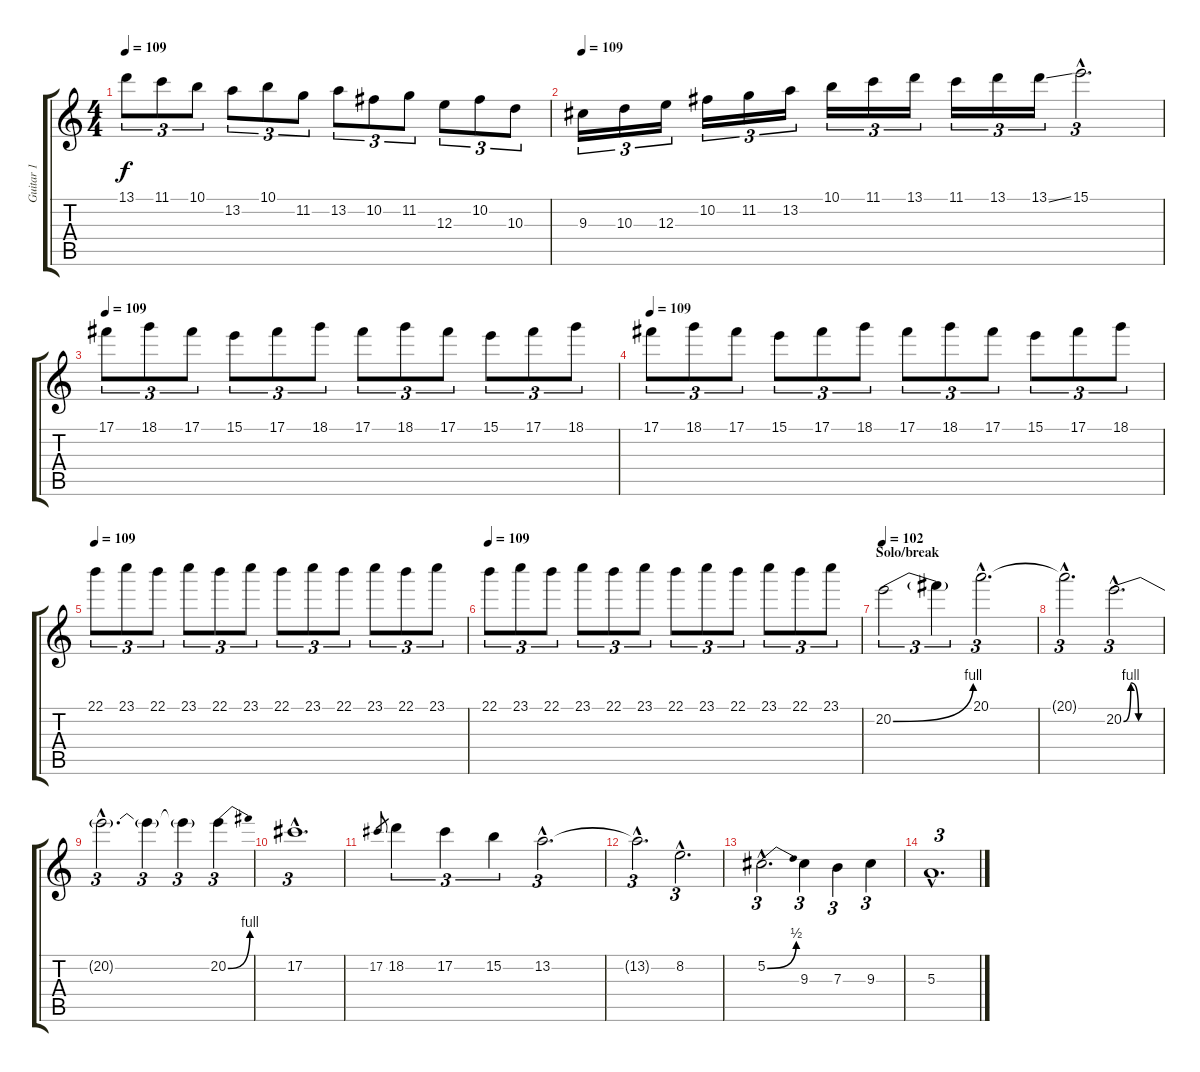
\track ("Guitar 1" "Guitar 1") {instrument distortionguitar}
\staff {score tabs}
\tuning (Db4 Ab3 E3 B2 Gb2 Db2) {hide}
\ts (4 4)
\tempo 109
\clef g2
\ks c
13.1.8{tu (3 2) dy f} 11.1.8{tu (3 2)} 10.1.8{tu (3 2)} 13.2.8{tu (3 2)} 10.1.8{tu (3 2)} 11.2.8{tu (3 2)} 13.2.8{tu (3 2)} 10.2.8{tu (3 2)} 11.2.8{tu (3 2)} 12.3.8{tu (3 2)} 10.2.8{tu (3 2)} 10.3.8{tu (3 2)} |
\tempo 109
9.3.16{tu (3 2)} 10.3.16{tu (3 2)} 12.3.16{tu (3 2)} 10.2.16{tu (3 2)} 11.2.16{tu (3 2)} 13.2.16{tu (3 2)} 10.1.16{tu (3 2)} 11.1.16{tu (3 2)} 13.1.16{tu (3 2)} 11.1.16{tu (3 2)} 13.1.16{tu (3 2)} 13.1{ss}.16{tu (3 2)} 15.1{hac}.2{d tu (3 2)} |
\tempo 109
17.1.8{tu (3 2)} 18.1.8{tu (3 2)} 17.1.8{tu (3 2)} 15.1.8{tu (3 2)} 17.1.8{tu (3 2)} 18.1.8{tu (3 2)} 17.1.8{tu (3 2)} 18.1.8{tu (3 2)} 17.1.8{tu (3 2)} 15.1.8{tu (3 2)} 17.1.8{tu (3 2)} 18.1.8{tu (3 2)} |
\tempo 109
17.1.8{tu (3 2)} 18.1.8{tu (3 2)} 17.1.8{tu (3 2)} 15.1.8{tu (3 2)} 17.1.8{tu (3 2)} 18.1.8{tu (3 2)} 17.1.8{tu (3 2)} 18.1.8{tu (3 2)} 17.1.8{tu (3 2)} 15.1.8{tu (3 2)} 17.1.8{tu (3 2)} 18.1.8{tu (3 2)} |
\tempo 109
22.1.8{tu (3 2)} 23.1.8{tu (3 2)} 22.1.8{tu (3 2)} 23.1.8{tu (3 2)} 22.1.8{tu (3 2)} 23.1.8{tu (3 2)} 22.1.8{tu (3 2)} 23.1.8{tu (3 2)} 22.1.8{tu (3 2)} 23.1.8{tu (3 2)} 22.1.8{tu (3 2)} 23.1.8{tu (3 2)} |
\tempo 109
22.1.8{tu (3 2)} 23.1.8{tu (3 2)} 22.1.8{tu (3 2)} 23.1.8{tu (3 2)} 22.1.8{tu (3 2)} 23.1.8{tu (3 2)} 22.1.8{tu (3 2)} 23.1.8{tu (3 2)} 22.1.8{tu (3 2)} 23.1.8{tu (3 2)} 22.1.8{tu (3 2)} 23.1.8{tu (3 2)} |
\section ("" "Solo/break")
\tempo 102
20.2{be (bend 0 0 60 4)}.2{tu (3 2)} 20.2{t}.4{tu (3 2)} 20.1{hac}.2{d tu (3 2)} |
20.1{hac t}.2{d tu (3 2)} 20.2{be (custom 0 0 12 4 25 0 60 0) hac}.2{d tu (3 2)} |
20.2{hac t}.2{d tu (3 2)} 20.2{t}.4{tu (3 2)} 20.2{t}.4{tu (3 2)} 20.2{be (bend 0 0 60 4)}.4{tu (3 2)} |
17.2{hac}.1{d tu (3 2)} |
17.2.8{gr} 18.2.4{tu (3 2)} 17.2.4{tu (3 2)} 15.2.4{tu (3 2)} 13.2{hac}.2{d tu (3 2)} |
13.2{hac t}.2{d tu (3 2)} 8.2{hac}.2{d tu (3 2)} |
5.2{be (bend 0 0 60 2) hac}.2{d tu (3 2)} 9.3.4{tu (3 2)} 7.3.4{tu (3 2)} 9.3.4{tu (3 2)} |
5.3{hac}.1{d tu (3 2)}
